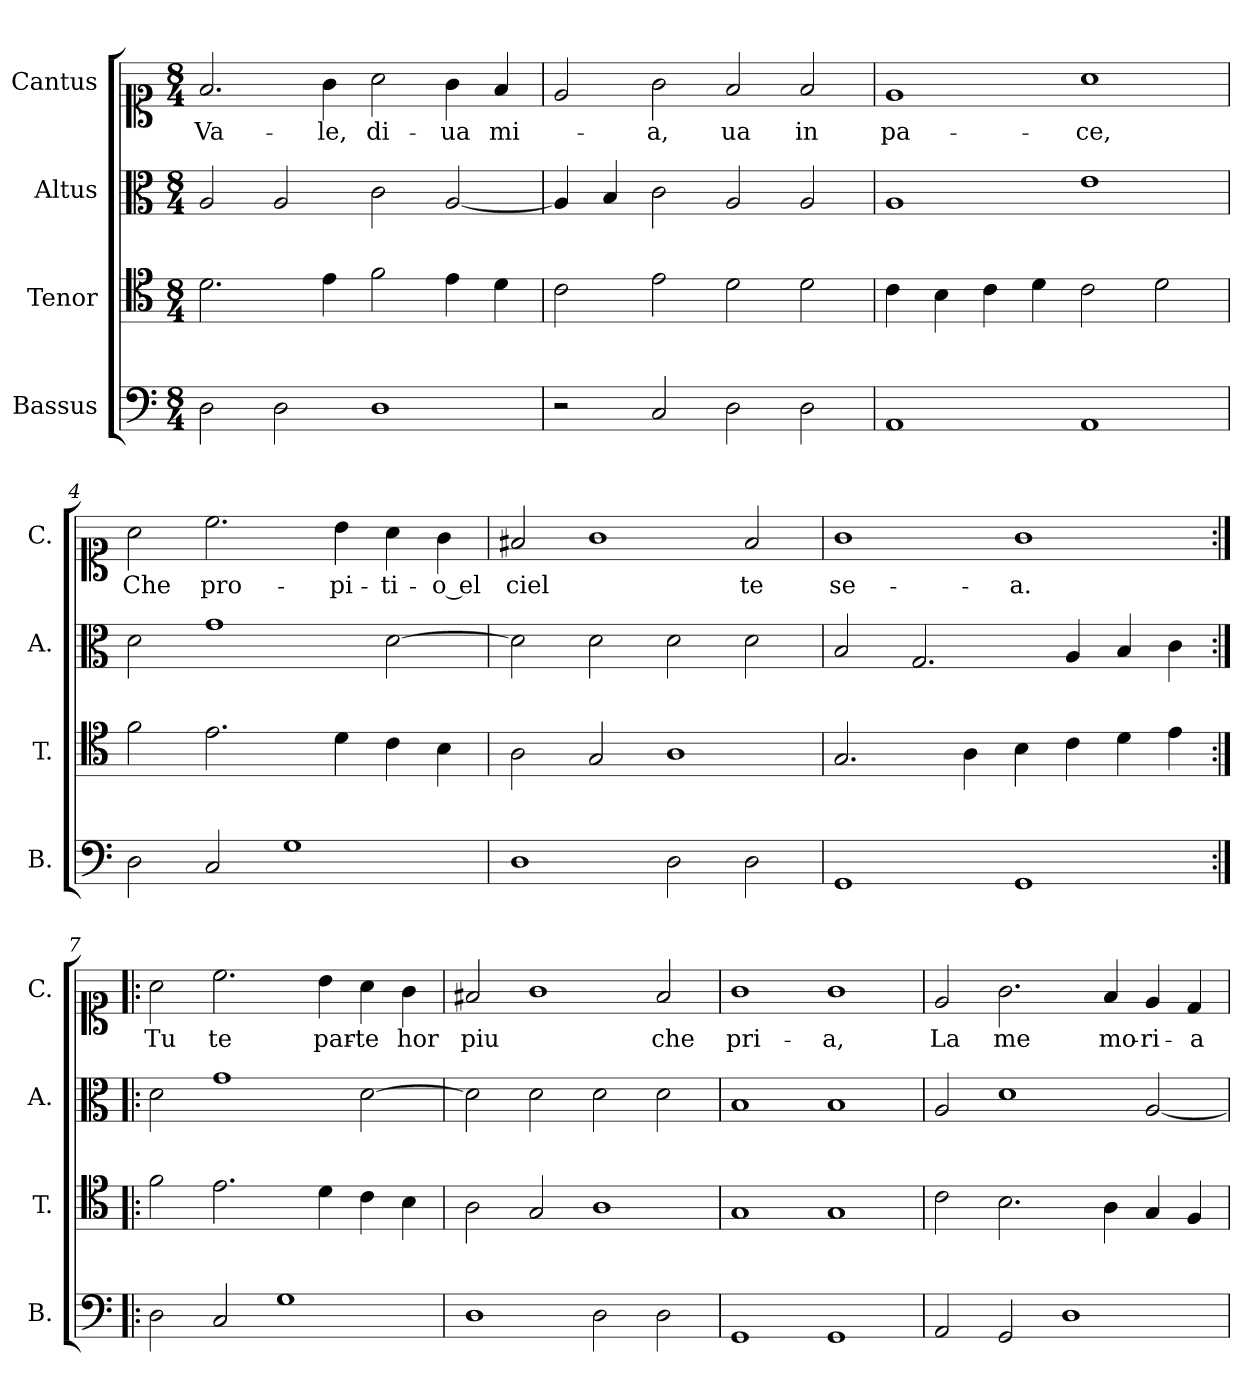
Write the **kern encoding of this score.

**kern	**kern	**kern	**kern	**text
*part4	*part3	*part2	*part1	*part1
*staff4	*staff3	*staff2	*staff1	*staff1
*I"Bassus	*I"Tenor	*I"Altus	*I"Cantus	*
*I'B.	*I'T.	*I'A.	*I'C.	*
*clefF4	*clefC4	*clefC3	*clefC1	*
*k[]	*k[]	*k[]	*k[]	*
*M8/4	*M8/4	*M8/4	*M8/4	*
=1	=1	=1	=1	=1
!	!	!	!	!LO:LY:b
2D\	2.d\	2A/	2.f/	Va-
2D\	.	2A/	.	.
!	!	!	!	!LO:LY:b
.	4e\	.	4g\	-le,
!	!	!	!	!LO:LY:b
1D	2f\	2c\	2a\	di-
!	!	!	!	!LO:LY:b
.	4e\	[2A/	4g\	-ua
!	!	!	!	!LO:LY:b
.	4d\	.	4f/	mi-
=2	=2	=2	=2	=2
2r	2c\	4A/]	2e/	.
.	.	4B/	.	.
!	!	!	!	!LO:LY:b
2C/	2e\	2c\	2g\	-a,
!	!	!	!	!LO:LY:b
2D\	2d\	2A/	2f/	ua
!	!	!	!	!LO:LY:b
2D\	2d\	2A/	2f/	in
=3	=3	=3	=3	=3
!	!	!	!	!LO:LY:b
1AA	4c\	1A	1e	pa-
.	4B\	.	.	.
.	4c\	.	.	.
.	4d\	.	.	.
!	!	!	!	!LO:LY:b
1AA	2c\	1e	1a	-ce,
.	2d\	.	.	.
=4	=4	=4	=4	=4
!	!	!	!	!LO:LY:b
2D\	2f\	2d\	2a\	Che
!	!	!	!	!LO:LY:b
2C/	2.e\	1g	2.cc\	pro-
1G	.	.	.	.
!	!	!	!	!LO:LY:b
.	4d\	.	4b\	-pi-
!	!	!	!	!LO:LY:b
.	4c\	[2d\	4a\	-ti-
!	!	!	!	!LO:LY:b
.	4B\	.	4g\	-o el
=5	=5	=5	=5	=5
!	!	!	!	!LO:LY:b
1D	2A\	2d\]	2f#X/	-ciel
.	2G/	2d\	1g	.
2D\	1A	2d\	.	.
!	!	!	!	!LO:LY:b
2D\	.	2d\	2f#/	te
!!LO:LB:g=z
=6	=6	=6	=6	=6
!	!	!	!	!LO:LY:b
1GG	2.G/	2B/	1g	se-
.	.	2.G/	.	.
.	4A\	.	.	.
!	!	!	!	!LO:LY:b
1GG	4B\	.	1g	-a.
.	4c\	4A/	.	.
.	4d\	4B/	.	.
.	4e\	4c\	.	.
=7:|!|:	=7:|!|:	=7:|!|:	=7:|!|:	=7:|!|:
!	!	!	!	!LO:LY:b
2D\	2f\	2d\	2a\	Tu
!	!	!	!	!LO:LY:b
2C/	2.e\	1g	2.cc\	te
1G	.	.	.	.
!	!	!	!	!LO:LY:b
.	4d\	.	4b\	par-
!	!	!	!	!LO:LY:b
.	4c\	[2d\	4a\	-te
!	!	!	!	!LO:LY:b
.	4B\	.	4g\	hor
=8	=8	=8	=8	=8
!	!	!	!	!LO:LY:b
1D	2A\	2d\]	2f#X/	-piu
.	2G/	2d\	1g	.
2D\	1A	2d\	.	.
!	!	!	!	!LO:LY:b
2D\	.	2d\	2f#/	che
=9	=9	=9	=9	=9
!	!	!	!	!LO:LY:b
1GG	1G	1B	1g	pri-
!	!	!	!	!LO:LY:b
1GG	1G	1B	1g	-a,
=10	=10	=10	=10	=10
!	!	!	!	!LO:LY:b
2AA/	2c\	2A/	2e/	La
!	!	!	!	!LO:LY:b
2GG/	2.B\	1d	2.g\	me
1D	.	.	.	.
!	!	!	!	!LO:LY:b
.	4A\	.	4f/	mo-
!	!	!	!	!LO:LY:b
.	4G/	[2A/	4e/	-ri-
!	!	!	!	!LO:LY:b
.	4F/	.	4d/	-a
=	=	=	=	=
*-	*-	*-	*-	*-
